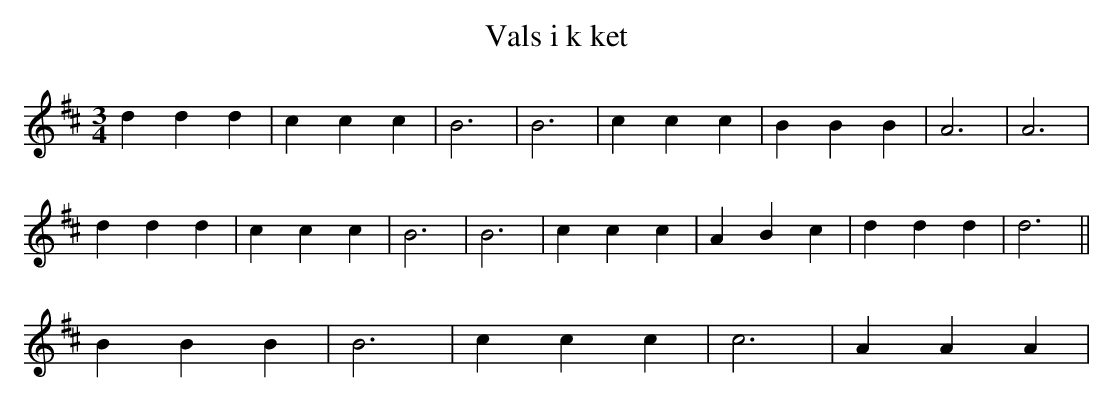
X:1
T:Vals i k ket
M:3/4
L:1/4
K:D
d d d | c c c | B3 | B3 | c c c | B B B | A3 | A3 |
d d d | c c c | B3 | B3 | c c c | A B c | d d d | d3 ||
B B B | B3 | c c c | c3 | #A A A |
